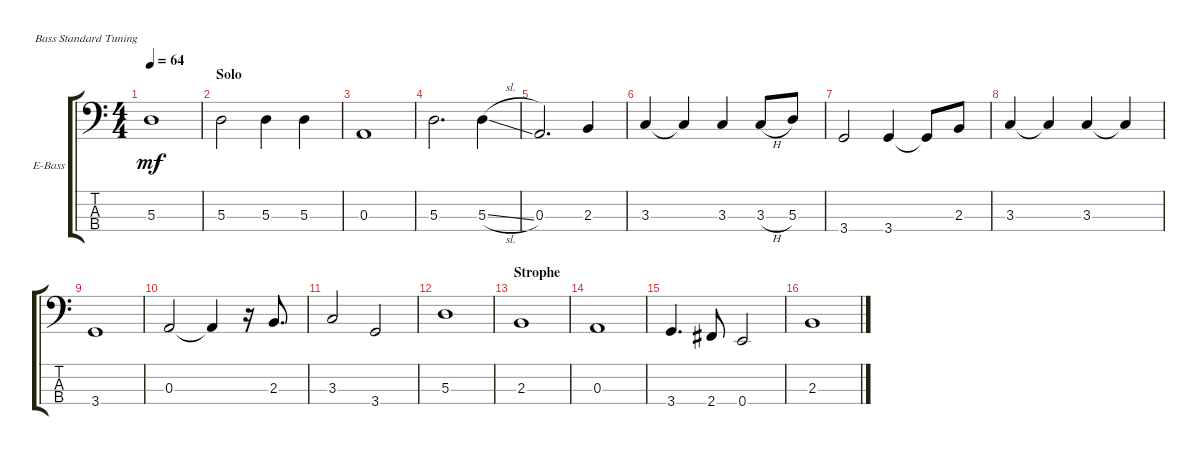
\defaultSystemsLayout 4
\bracketExtendMode groupsimilarinstruments
\firstSystemTrackNameOrientation horizontal
\otherSystemsTrackNameOrientation horizontal
\track ("Electric Bass" "E-Bass") {instrument electricbassfinger}
\staff {score tabs}
\tuning (G2 D2 A1 E1)
\ts (4 4)
\tempo 64
\clef f4
\ks c
5.3.1{dy mf} |
\section ("" "Solo")
5.3.2 5.3.4 5.3.4 |
0.3.1 |
5.3.2{d} 5.3{sl}.4 |
0.3.2{d} 2.3.4 |
3.3.4 3.3{t}.4 3.3.4 3.3{h}.8 5.3.8 |
3.4.2 3.4.4 3.4{t}.8 2.3.8 |
3.3.4 3.3{t}.4 3.3.4 3.3{t}.4 |
3.4.1 |
0.3.2 0.3{t}.4 r.16 2.3.8{d} |
3.3.2 3.4.2 |
5.3.1 |
\section ("" "Strophe")
2.3.1 |
0.3.1 |
3.4.4{d} 2.4.8 0.4.2 |
2.3.1
